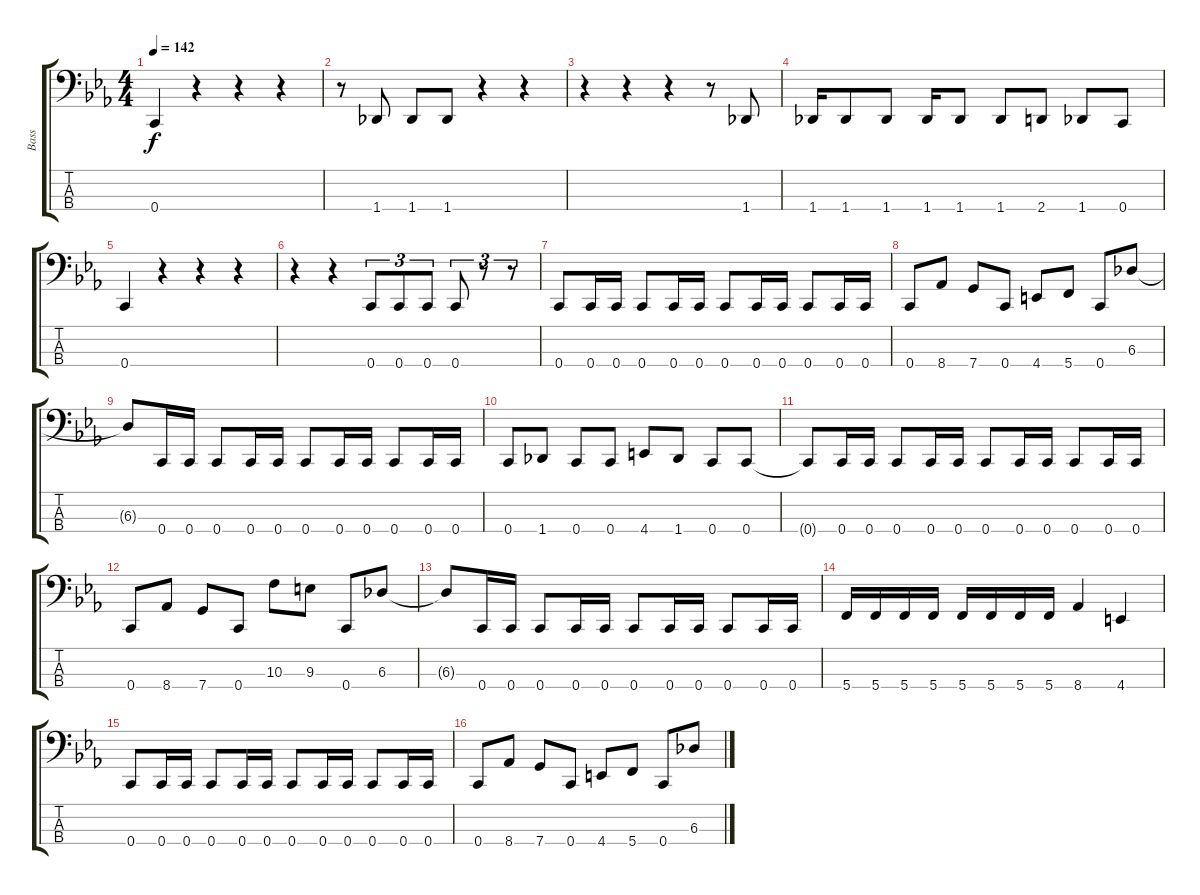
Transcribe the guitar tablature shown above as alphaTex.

\track ("Bass" "Bass") {instrument electricbassfinger}
\staff {score tabs}
\tuning (F2 C2 G1 C1) {hide}
\ts (4 4)
\tempo 142
\clef f4
\ks cminor
0.4.4{dy f} r.4 r.4 r.4 |
r.8 1.4.8 1.4.8 1.4.8 r.4 r.4 |
r.4 r.4 r.4 r.8 1.4.8 |
1.4.16 1.4.8 1.4.8 1.4.16 1.4.8 1.4.8 2.4.8 1.4.8 0.4.8 |
0.4.4 r.4 r.4 r.4 |
r.4 r.4 0.4.8{tu (3 2)} 0.4.8{tu (3 2)} 0.4.8{tu (3 2)} 0.4.8{tu (3 2)} r.8{tu (3 2)} r.8{tu (3 2)} |
0.4.8 0.4.16 0.4.16 0.4.8 0.4.16 0.4.16 0.4.8 0.4.16 0.4.16 0.4.8 0.4.16 0.4.16 |
0.4.8 8.4.8 7.4.8 0.4.8 4.4.8 5.4.8 0.4.8 6.3.8 |
6.3{t}.8 0.4.16 0.4.16 0.4.8 0.4.16 0.4.16 0.4.8 0.4.16 0.4.16 0.4.8 0.4.16 0.4.16 |
0.4.8 1.4.8 0.4.8 0.4.8 4.4.8 1.4.8 0.4.8 0.4.8 |
0.4{t}.8 0.4.16 0.4.16 0.4.8 0.4.16 0.4.16 0.4.8 0.4.16 0.4.16 0.4.8 0.4.16 0.4.16 |
0.4.8 8.4.8 7.4.8 0.4.8 10.3.8 9.3.8 0.4.8 6.3.8 |
6.3{t}.8 0.4.16 0.4.16 0.4.8 0.4.16 0.4.16 0.4.8 0.4.16 0.4.16 0.4.8 0.4.16 0.4.16 |
5.4.16 5.4.16 5.4.16 5.4.16 5.4.16 5.4.16 5.4.16 5.4.16 8.4.4 4.4.4 |
0.4.8 0.4.16 0.4.16 0.4.8 0.4.16 0.4.16 0.4.8 0.4.16 0.4.16 0.4.8 0.4.16 0.4.16 |
0.4.8 8.4.8 7.4.8 0.4.8 4.4.8 5.4.8 0.4.8 6.3.8
